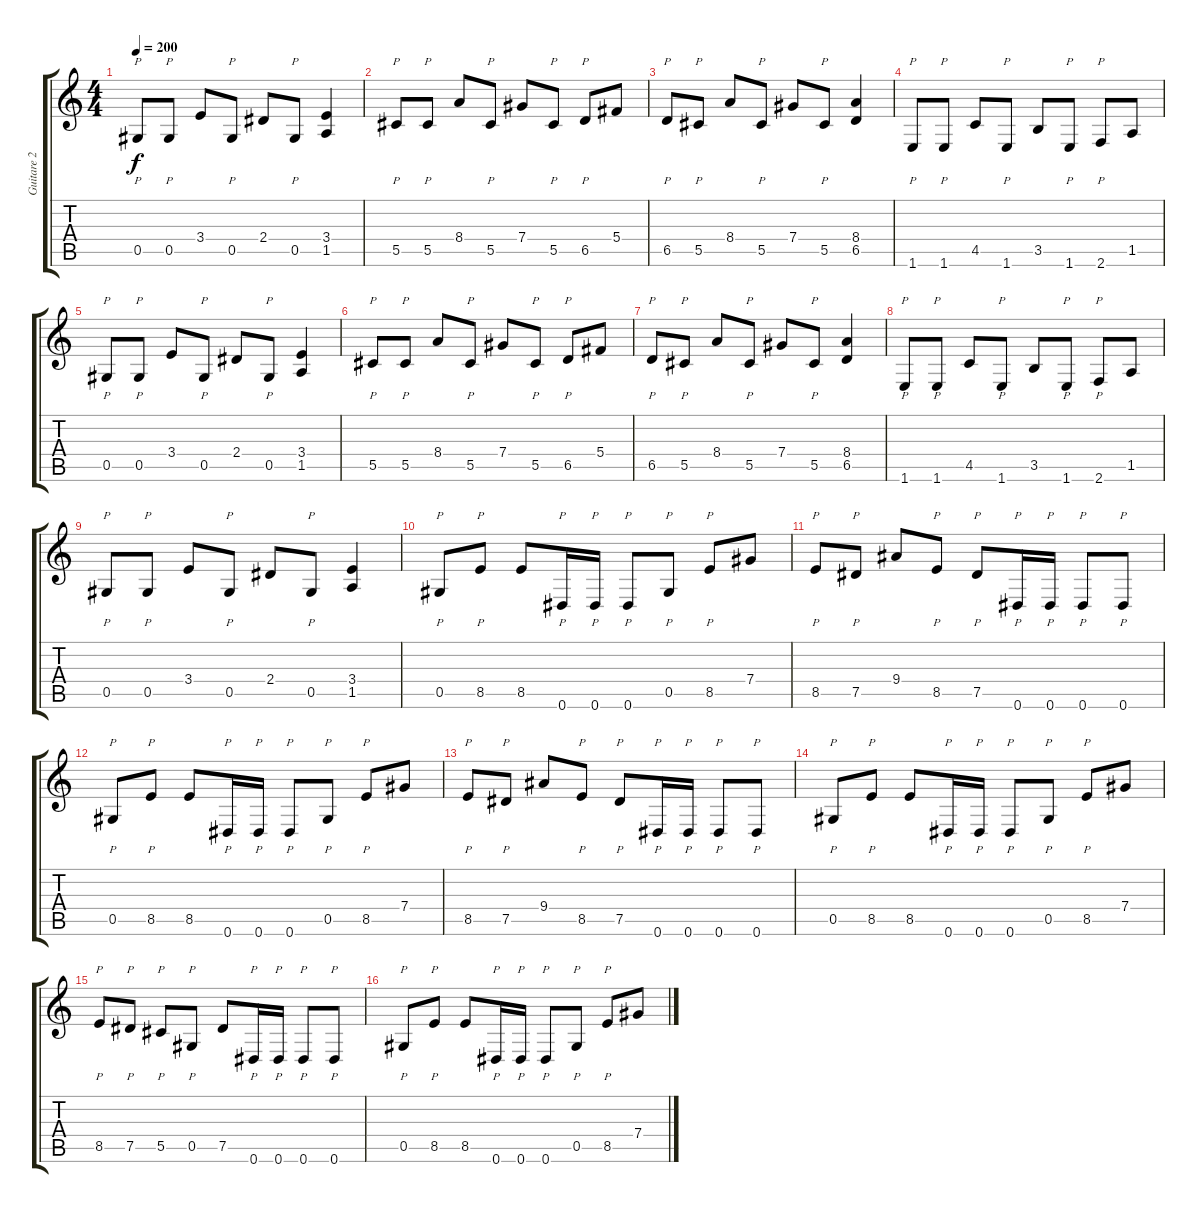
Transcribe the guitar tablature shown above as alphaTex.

\track ("Guitare 2" "Guitare 2") {instrument distortionguitar}
\staff {score tabs}
\tuning (Eb4 Bb3 Gb3 Db3 Ab2 Eb2) {hide}
\ts (4 4)
\tempo 200
\clef g2
\ks c
0.5.8{p dy f} 0.5.8{p} 3.4.8 0.5.8{p} 2.4.8 0.5.8{p} (3.4 1.5).4 |
5.5.8{p} 5.5.8{p} 8.4.8 5.5.8{p} 7.4.8 5.5.8{p} 6.5.8{p} 5.4.8 |
6.5.8{p} 5.5.8{p} 8.4.8 5.5.8{p} 7.4.8 5.5.8{p} (8.4 6.5).4 |
1.6.8{p} 1.6.8{p} 4.5.8 1.6.8{p} 3.5.8 1.6.8{p} 2.6.8{p} 1.5.8 |
0.5.8{p} 0.5.8{p} 3.4.8 0.5.8{p} 2.4.8 0.5.8{p} (3.4 1.5).4 |
5.5.8{p} 5.5.8{p} 8.4.8 5.5.8{p} 7.4.8 5.5.8{p} 6.5.8{p} 5.4.8 |
6.5.8{p} 5.5.8{p} 8.4.8 5.5.8{p} 7.4.8 5.5.8{p} (8.4 6.5).4 |
1.6.8{p} 1.6.8{p} 4.5.8 1.6.8{p} 3.5.8 1.6.8{p} 2.6.8{p} 1.5.8 |
0.5.8{p} 0.5.8{p} 3.4.8 0.5.8{p} 2.4.8 0.5.8{p} (3.4 1.5).4 |
0.5.8{p} 8.5.8{p} 8.5.8 0.6.16{p} 0.6.16{p} 0.6.8{p} 0.5.8{p} 8.5.8{p} 7.4.8 |
8.5.8{p} 7.5.8{p} 9.4.8 8.5.8{p} 7.5.8{p} 0.6.16{p} 0.6.16{p} 0.6.8{p} 0.6.8{p} |
0.5.8{p} 8.5.8{p} 8.5.8 0.6.16{p} 0.6.16{p} 0.6.8{p} 0.5.8{p} 8.5.8{p} 7.4.8 |
8.5.8{p} 7.5.8{p} 9.4.8 8.5.8{p} 7.5.8{p} 0.6.16{p} 0.6.16{p} 0.6.8{p} 0.6.8{p} |
0.5.8{p} 8.5.8{p} 8.5.8 0.6.16{p} 0.6.16{p} 0.6.8{p} 0.5.8{p} 8.5.8{p} 7.4.8 |
8.5.8{p} 7.5.8{p} 5.5.8{p} 0.5.8{p} 7.5.8 0.6.16{p} 0.6.16{p} 0.6.8{p} 0.6.8{p} |
0.5.8{p} 8.5.8{p} 8.5.8 0.6.16{p} 0.6.16{p} 0.6.8{p} 0.5.8{p} 8.5.8{p} 7.4.8
